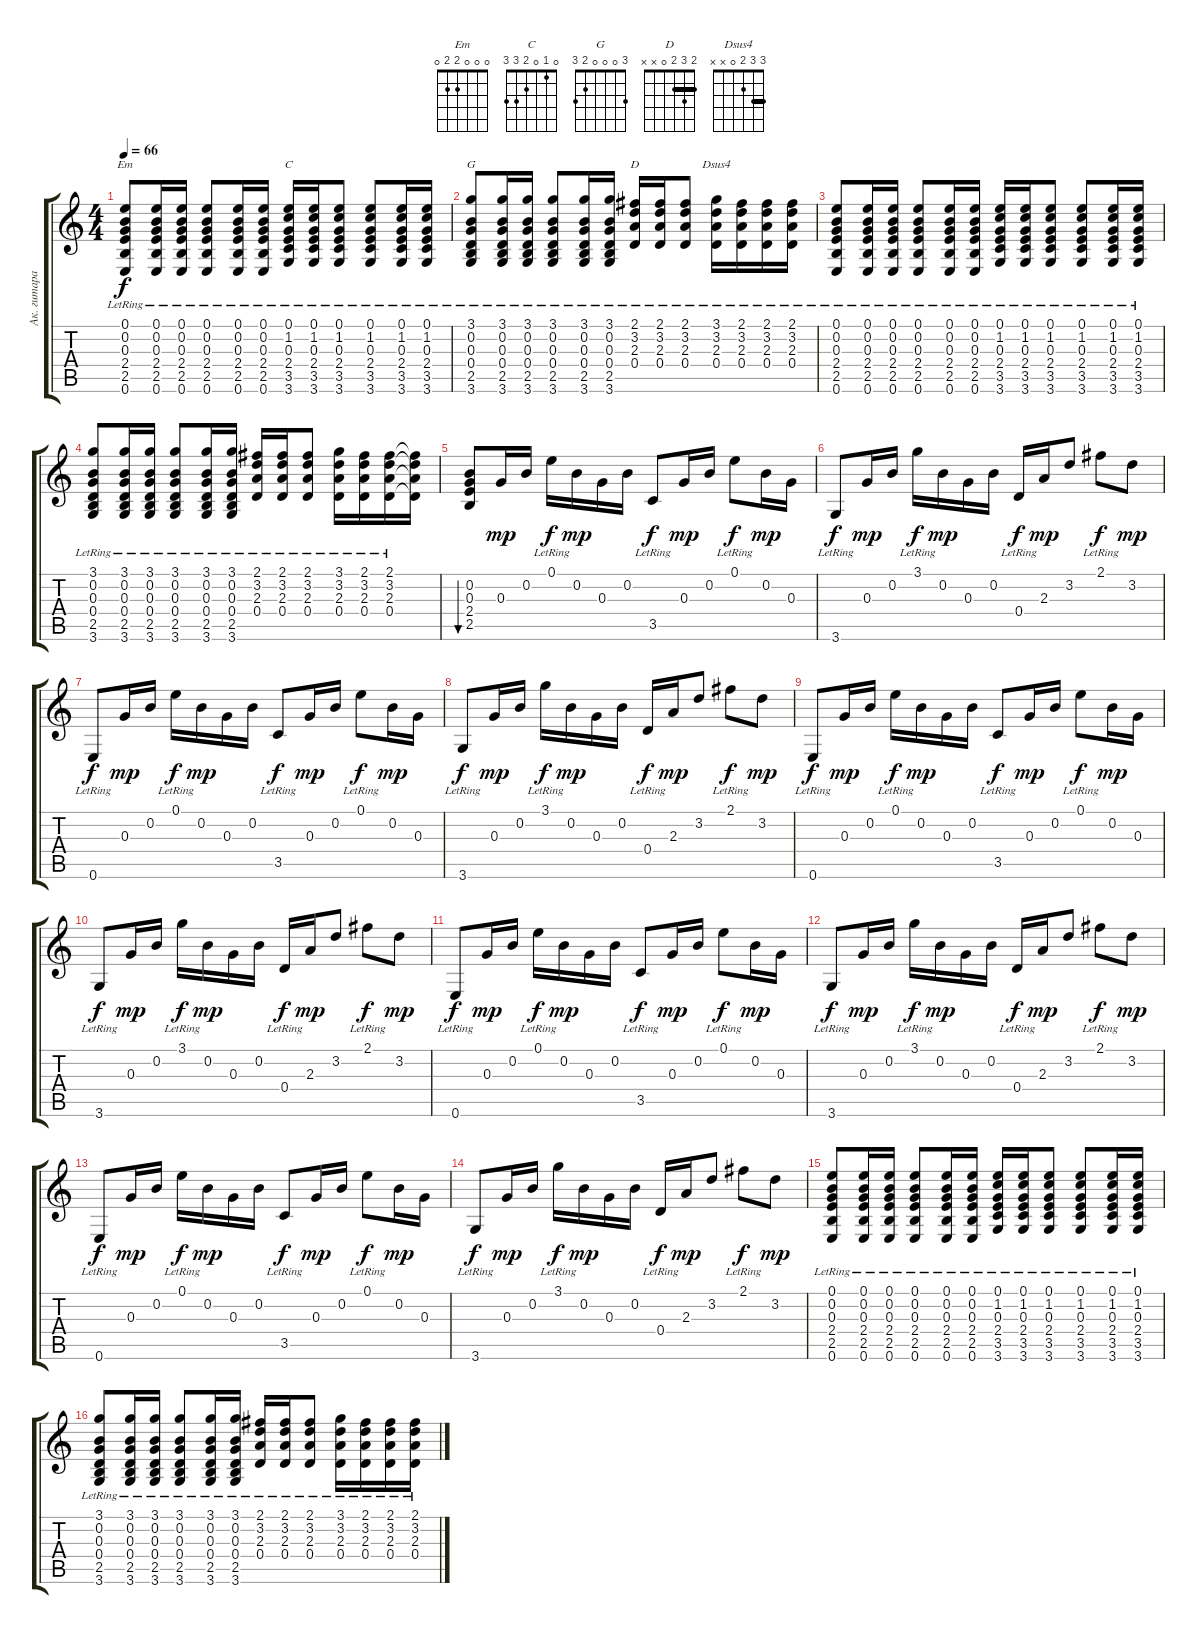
\track ("Ак. гитара 1" "Ак. гитара") {instrument acousticguitarsteel}
\staff {score tabs}
\tuning (E4 B3 G3 D3 A2 E2) {hide}
\chord ("Em" 0 0 0 2 2 0)
\chord ("C" 0 1 0 2 3 3)
\chord ("G" 3 0 0 0 2 3)
\chord ("D" 2 3 2 0 x x) {barre 2}
\chord ("Dsus4" 3 3 2 0 x x) {barre 3}
\ts (4 4)
\tempo 66
\clef g2
\ks c
(0.1{lr} 0.2 0.3 2.4 2.5 0.6{lr}).8{ch "Em" dy f} (0.1{lr} 0.2 0.3 2.4 2.5 0.6{lr}).16 (0.1{lr} 0.2 0.3 2.4 2.5 0.6{lr}).16 (0.1{lr} 0.2 0.3 2.4 2.5 0.6{lr}).8 (0.1{lr} 0.2 0.3 2.4 2.5 0.6{lr}).16 (0.1{lr} 0.2 0.3 2.4 2.5 0.6{lr}).16 (0.1{lr} 1.2 0.3 2.4 3.5 3.6{lr}).16{ch "C"} (0.1{lr} 1.2 0.3 2.4 3.5 3.6{lr}).16 (0.1{lr} 1.2 0.3 2.4 3.5 3.6{lr}).8 (0.1{lr} 1.2 0.3 2.4 3.5 3.6{lr}).8 (0.1{lr} 1.2 0.3 2.4 3.5 3.6{lr}).16 (0.1{lr} 1.2 0.3 2.4 3.5 3.6{lr}).16 |
(3.1{lr} 0.2 0.3 0.4 2.5 3.6{lr}).8{ch "G"} (3.1{lr} 0.2 0.3 0.4 2.5 3.6{lr}).16 (3.1{lr} 0.2 0.3 0.4 2.5 3.6{lr}).16 (3.1{lr} 0.2 0.3 0.4 2.5 3.6{lr}).8 (3.1{lr} 0.2 0.3 0.4 2.5 3.6{lr}).16 (3.1{lr} 0.2 0.3 0.4 2.5 3.6{lr}).16 (2.1{lr} 3.2 2.3 0.4).16{ch "D"} (2.1{lr} 3.2 2.3 0.4).16 (2.1{lr} 3.2 2.3 0.4).8 (3.1{lr} 3.2 2.3 0.4).16{ch "Dsus4"} (2.1{lr} 3.2 2.3 0.4).16 (2.1{lr} 3.2 2.3 0.4).16 (2.1{lr} 3.2 2.3 0.4).16 |
(0.1{lr} 0.2 0.3 2.4 2.5 0.6{lr}).8 (0.1{lr} 0.2 0.3 2.4 2.5 0.6{lr}).16 (0.1{lr} 0.2 0.3 2.4 2.5 0.6{lr}).16 (0.1{lr} 0.2 0.3 2.4 2.5 0.6{lr}).8 (0.1{lr} 0.2 0.3 2.4 2.5 0.6{lr}).16 (0.1{lr} 0.2 0.3 2.4 2.5 0.6{lr}).16 (0.1{lr} 1.2 0.3 2.4 3.5 3.6{lr}).16 (0.1{lr} 1.2 0.3 2.4 3.5 3.6{lr}).16 (0.1{lr} 1.2 0.3 2.4 3.5 3.6{lr}).8 (0.1{lr} 1.2 0.3 2.4 3.5 3.6{lr}).8 (0.1{lr} 1.2 0.3 2.4 3.5 3.6{lr}).16 (0.1{lr} 1.2 0.3 2.4 3.5 3.6{lr}).16 |
(3.1{lr} 0.2 0.3 0.4 2.5 3.6{lr}).8 (3.1{lr} 0.2 0.3 0.4 2.5 3.6{lr}).16 (3.1{lr} 0.2 0.3 0.4 2.5 3.6{lr}).16 (3.1{lr} 0.2 0.3 0.4 2.5 3.6{lr}).8 (3.1{lr} 0.2 0.3 0.4 2.5 3.6{lr}).16 (3.1{lr} 0.2 0.3 0.4 2.5 3.6{lr}).16 (2.1{lr} 3.2 2.3 0.4).16 (2.1{lr} 3.2 2.3 0.4).16 (2.1{lr} 3.2 2.3 0.4).8 (3.1{lr} 3.2 2.3 0.4).16 (2.1{lr} 3.2 2.3 0.4).16 (2.1{lr} 3.2 2.3 0.4).16 (2.1{t} 3.2{t} 2.3{t} 0.4{t}).16 |
(0.2 0.3 2.4 2.5).8{bu 480} 0.3.16{dy mp} 0.2.16 0.1{lr}.16{dy f} 0.2.16{dy mp} 0.3.16 0.2.16 3.5{lr}.8{dy f} 0.3.16{dy mp} 0.2.16 0.1{lr}.8{dy f} 0.2.16{dy mp} 0.3.16 |
3.6{lr}.8{dy f} 0.3.16{dy mp} 0.2.16 3.1{lr}.16{dy f} 0.2.16{dy mp} 0.3.16 0.2.16 0.4{lr}.16{dy f} 2.3.16{dy mp} 3.2.8 2.1{lr}.8{dy f} 3.2.8{dy mp} |
0.6{lr}.8{dy f} 0.3.16{dy mp} 0.2.16 0.1{lr}.16{dy f} 0.2.16{dy mp} 0.3.16 0.2.16 3.5{lr}.8{dy f} 0.3.16{dy mp} 0.2.16 0.1{lr}.8{dy f} 0.2.16{dy mp} 0.3.16 |
3.6{lr}.8{dy f} 0.3.16{dy mp} 0.2.16 3.1{lr}.16{dy f} 0.2.16{dy mp} 0.3.16 0.2.16 0.4{lr}.16{dy f} 2.3.16{dy mp} 3.2.8 2.1{lr}.8{dy f} 3.2.8{dy mp} |
0.6{lr}.8{dy f} 0.3.16{dy mp} 0.2.16 0.1{lr}.16{dy f} 0.2.16{dy mp} 0.3.16 0.2.16 3.5{lr}.8{dy f} 0.3.16{dy mp} 0.2.16 0.1{lr}.8{dy f} 0.2.16{dy mp} 0.3.16 |
3.6{lr}.8{dy f} 0.3.16{dy mp} 0.2.16 3.1{lr}.16{dy f} 0.2.16{dy mp} 0.3.16 0.2.16 0.4{lr}.16{dy f} 2.3.16{dy mp} 3.2.8 2.1{lr}.8{dy f} 3.2.8{dy mp} |
0.6{lr}.8{dy f} 0.3.16{dy mp} 0.2.16 0.1{lr}.16{dy f} 0.2.16{dy mp} 0.3.16 0.2.16 3.5{lr}.8{dy f} 0.3.16{dy mp} 0.2.16 0.1{lr}.8{dy f} 0.2.16{dy mp} 0.3.16 |
3.6{lr}.8{dy f} 0.3.16{dy mp} 0.2.16 3.1{lr}.16{dy f} 0.2.16{dy mp} 0.3.16 0.2.16 0.4{lr}.16{dy f} 2.3.16{dy mp} 3.2.8 2.1{lr}.8{dy f} 3.2.8{dy mp} |
0.6{lr}.8{dy f} 0.3.16{dy mp} 0.2.16 0.1{lr}.16{dy f} 0.2.16{dy mp} 0.3.16 0.2.16 3.5{lr}.8{dy f} 0.3.16{dy mp} 0.2.16 0.1{lr}.8{dy f} 0.2.16{dy mp} 0.3.16 |
3.6{lr}.8{dy f} 0.3.16{dy mp} 0.2.16 3.1{lr}.16{dy f} 0.2.16{dy mp} 0.3.16 0.2.16 0.4{lr}.16{dy f} 2.3.16{dy mp} 3.2.8 2.1{lr}.8{dy f} 3.2.8{dy mp} |
(0.1{lr} 0.2 0.3 2.4 2.5 0.6{lr}).8 (0.1{lr} 0.2 0.3 2.4 2.5 0.6{lr}).16 (0.1{lr} 0.2 0.3 2.4 2.5 0.6{lr}).16 (0.1{lr} 0.2 0.3 2.4 2.5 0.6{lr}).8 (0.1{lr} 0.2 0.3 2.4 2.5 0.6{lr}).16 (0.1{lr} 0.2 0.3 2.4 2.5 0.6{lr}).16 (0.1{lr} 1.2 0.3 2.4 3.5 3.6{lr}).16 (0.1{lr} 1.2 0.3 2.4 3.5 3.6{lr}).16 (0.1{lr} 1.2 0.3 2.4 3.5 3.6{lr}).8 (0.1{lr} 1.2 0.3 2.4 3.5 3.6{lr}).8 (0.1{lr} 1.2 0.3 2.4 3.5 3.6{lr}).16 (0.1{lr} 1.2 0.3 2.4 3.5 3.6{lr}).16 |
(3.1{lr} 0.2 0.3 0.4 2.5 3.6{lr}).8 (3.1{lr} 0.2 0.3 0.4 2.5 3.6{lr}).16 (3.1{lr} 0.2 0.3 0.4 2.5 3.6{lr}).16 (3.1{lr} 0.2 0.3 0.4 2.5 3.6{lr}).8 (3.1{lr} 0.2 0.3 0.4 2.5 3.6{lr}).16 (3.1{lr} 0.2 0.3 0.4 2.5 3.6{lr}).16 (2.1{lr} 3.2 2.3 0.4).16 (2.1{lr} 3.2 2.3 0.4).16 (2.1{lr} 3.2 2.3 0.4).8 (3.1{lr} 3.2 2.3 0.4).16 (2.1{lr} 3.2 2.3 0.4).16 (2.1{lr} 3.2 2.3 0.4).16 (2.1{lr} 3.2 2.3 0.4).16
